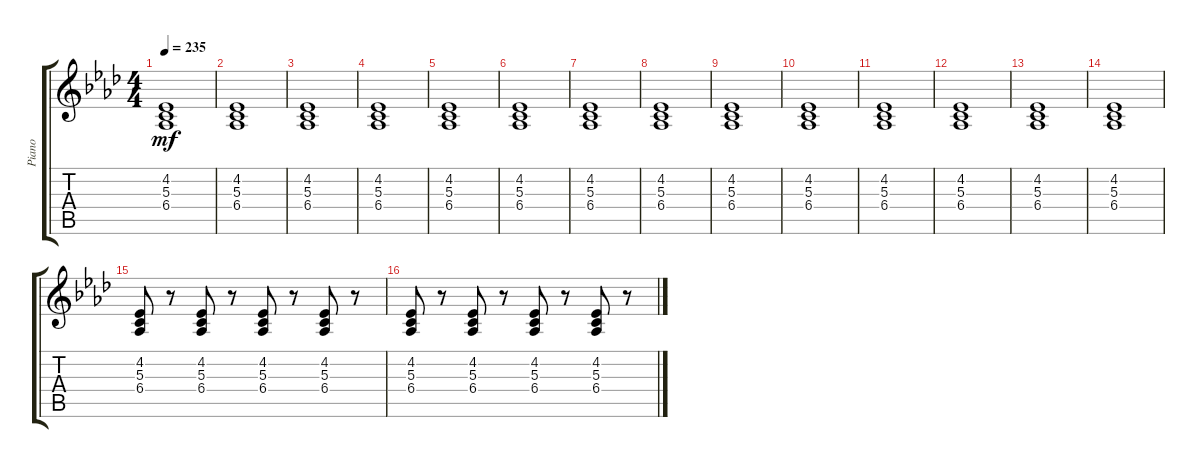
\track ("Piano" "Piano") {instrument acousticgrandpiano}
\staff {score tabs}
\tuning (E4 B3 G3 D3 A2 E2) {hide}
\ts (4 4)
\tempo 235
\clef g2
\ks ab
(4.2 5.3 6.4).1{dy mf} |
(4.2 5.3 6.4).1 |
(4.2 5.3 6.4).1 |
(4.2 5.3 6.4).1 |
(4.2 5.3 6.4).1 |
(4.2 5.3 6.4).1 |
(4.2 5.3 6.4).1 |
(4.2 5.3 6.4).1 |
(4.2 5.3 6.4).1 |
(4.2 5.3 6.4).1 |
(4.2 5.3 6.4).1 |
(4.2 5.3 6.4).1 |
(4.2 5.3 6.4).1 |
(4.2 5.3 6.4).1 |
(4.2 5.3 6.4).8 r.8 (4.2 5.3 6.4).8 r.8 (4.2 5.3 6.4).8 r.8 (4.2 5.3 6.4).8 r.8 |
(4.2 5.3 6.4).8 r.8 (4.2 5.3 6.4).8 r.8 (4.2 5.3 6.4).8 r.8 (4.2 5.3 6.4).8 r.8
